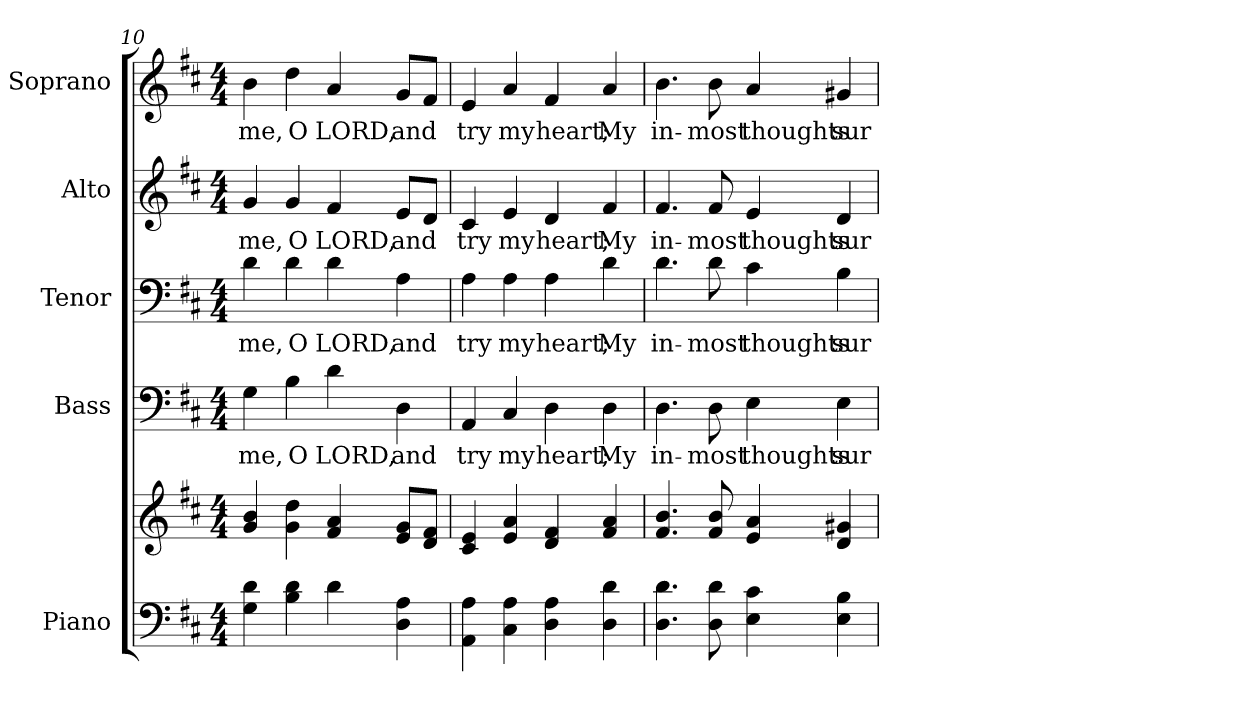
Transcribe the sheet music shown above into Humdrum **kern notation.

**kern	**kern	**kern	**text	**kern	**text	**kern	**text	**kern	**text
*part5	*part5	*part4	*part4	*part3	*part3	*part2	*part2	*part1	*part1
*staff6	*staff5	*staff4	*staff4	*staff3	*staff3	*staff2	*staff2	*staff1	*staff1
*I"Piano	*	*I"Bass	*	*I"Tenor	*	*I"Alto	*	*I"Soprano	*
*I'Pno.	*	*I'B.	*	*I'T.	*	*I'A.	*	*I'S.	*
*clefF4	*clefG2	*clefF4	*	*clefF4	*	*clefG2	*	*clefG2	*
*k[f#c#]	*k[f#c#]	*k[f#c#]	*	*k[f#c#]	*	*k[f#c#]	*	*k[f#c#]	*
*D:	*D:	*D:	*	*D:	*	*D:	*	*D:	*
*M4/4	*M4/4	*M4/4	*	*M4/4	*	*M4/4	*	*M4/4	*
=10	=10	=10	=10	=10	=10	=10	=10	=10	=10
!	!	!	!LO:LY:b:color=#000000	!	!	!	!	!	!
!	!	!	!	!	!LO:LY:b:color=#000000	!	!	!	!
!	!	!	!	!	!	!	!LO:LY:b:color=#000000	!	!
!	!	!	!	!	!	!	!	!	!LO:LY:b:color=#000000
4Gi\ 4di	4gi/ 4bi	4Gi\	me,	4di\	me,	4gi/	me,	4bi\	me,
!	!	!	!LO:LY:b:color=#000000	!	!	!	!	!	!
!	!	!	!	!	!LO:LY:b:color=#000000	!	!	!	!
!	!	!	!	!	!	!	!LO:LY:b:color=#000000	!	!
!	!	!	!	!	!	!	!	!	!LO:LY:b:color=#000000
4Bi\ 4di	4gi\ 4ddi	4Bi\	O	4di\	O	4gi/	O	4ddi\	O
!	!	!	!LO:LY:b:color=#000000	!	!	!	!	!	!
!	!	!	!	!	!LO:LY:b:color=#000000	!	!	!	!
!	!	!	!	!	!	!	!LO:LY:b:color=#000000	!	!
!	!	!	!	!	!	!	!	!	!LO:LY:b:color=#000000
4di\	4f#i/ 4ai	4di\	LORD,	4di\	LORD,	4f#i/	LORD,	4ai/	LORD,
!	!	!	!LO:LY:b:color=#000000	!	!	!	!	!	!
!	!	!	!	!	!LO:LY:b:color=#000000	!	!	!	!
!	!	!	!	!	!	!	!LO:LY:b:color=#000000	!	!
!	!	!	!	!	!	!	!	!	!LO:LY:b:color=#000000
4Di\ 4Ai	8ei/ 8giL	4Di\	and	4Ai\	and	8ei/L	and	8gi/L	and
.	8di/ 8f#iJ	.	.	.	.	8di/J	.	8f#i/J	.
!!LO:PB:g=z
=11	=11	=11	=11	=11	=11	=11	=11	=11	=11
!	!	!	!LO:LY:b:color=#000000	!	!	!	!	!	!
!	!	!	!	!	!LO:LY:b:color=#000000	!	!	!	!
!	!	!	!	!	!	!	!LO:LY:b:color=#000000	!	!
!	!	!	!	!	!	!	!	!	!LO:LY:b:color=#000000
4AAi\ 4Ai	4c#i/ 4ei	4AAi/	try	4Ai\	try	4c#i/	try	4ei/	try
!	!	!	!LO:LY:b:color=#000000	!	!	!	!	!	!
!	!	!	!	!	!LO:LY:b:color=#000000	!	!	!	!
!	!	!	!	!	!	!	!LO:LY:b:color=#000000	!	!
!	!	!	!	!	!	!	!	!	!LO:LY:b:color=#000000
4C#i\ 4Ai	4ei/ 4ai	4C#i/	my	4Ai\	my	4ei/	my	4ai/	my
!	!	!	!LO:LY:b:color=#000000	!	!	!	!	!	!
!	!	!	!	!	!LO:LY:b:color=#000000	!	!	!	!
!	!	!	!	!	!	!	!LO:LY:b:color=#000000	!	!
!	!	!	!	!	!	!	!	!	!LO:LY:b:color=#000000
4Di\ 4Ai	4di/ 4f#i	4Di\	heart;	4Ai\	heart;	4di/	heart;	4f#i/	heart;
!	!	!	!LO:LY:b:color=#000000	!	!	!	!	!	!
!	!	!	!	!	!LO:LY:b:color=#000000	!	!	!	!
!	!	!	!	!	!	!	!LO:LY:b:color=#000000	!	!
!	!	!	!	!	!	!	!	!	!LO:LY:b:color=#000000
4Di\ 4di	4f#i/ 4ai	4Di\	My	4di\	My	4f#i/	My	4ai/	My
=12	=12	=12	=12	=12	=12	=12	=12	=12	=12
!	!	!	!LO:LY:b:color=#000000	!	!	!	!	!	!
!	!	!	!	!	!LO:LY:b:color=#000000	!	!	!	!
!	!	!	!	!	!	!	!LO:LY:b:color=#000000	!	!
!	!	!	!	!	!	!	!	!	!LO:LY:b:color=#000000
4.Di\ 4.di	4.f#i/ 4.bi	4.Di\	in-	4.di\	in-	4.f#i/	in-	4.bi\	in-
!	!	!	!LO:LY:b:color=#000000	!	!	!	!	!	!
!	!	!	!	!	!LO:LY:b:color=#000000	!	!	!	!
!	!	!	!	!	!	!	!LO:LY:b:color=#000000	!	!
!	!	!	!	!	!	!	!	!	!LO:LY:b:color=#000000
8Di\ 8di	8f#i/ 8bi	8Di\	-most	8di\	-most	8f#i/	-most	8bi\	-most
!	!	!	!LO:LY:b:color=#000000	!	!	!	!	!	!
!	!	!	!	!	!LO:LY:b:color=#000000	!	!	!	!
!	!	!	!	!	!	!	!LO:LY:b:color=#000000	!	!
!	!	!	!	!	!	!	!	!	!LO:LY:b:color=#000000
4Ei\ 4c#i	4ei/ 4ai	4Ei\	thoughts	4c#i\	thoughts	4ei/	thoughts	4ai/	thoughts
!	!	!	!LO:LY:b:color=#000000	!	!	!	!	!	!
!	!	!	!	!	!LO:LY:b:color=#000000	!	!	!	!
!	!	!	!	!	!	!	!LO:LY:b:color=#000000	!	!
!	!	!	!	!	!	!	!	!	!LO:LY:b:color=#000000
4Ei\ 4Bi	4di/ 4g#Xi	4Ei\	sur-	4Bi\	sur-	4di/	sur-	4g#Xi/	sur-
=	=	=	=	=	=	=	=	=	=
*-	*-	*-	*-	*-	*-	*-	*-	*-	*-
